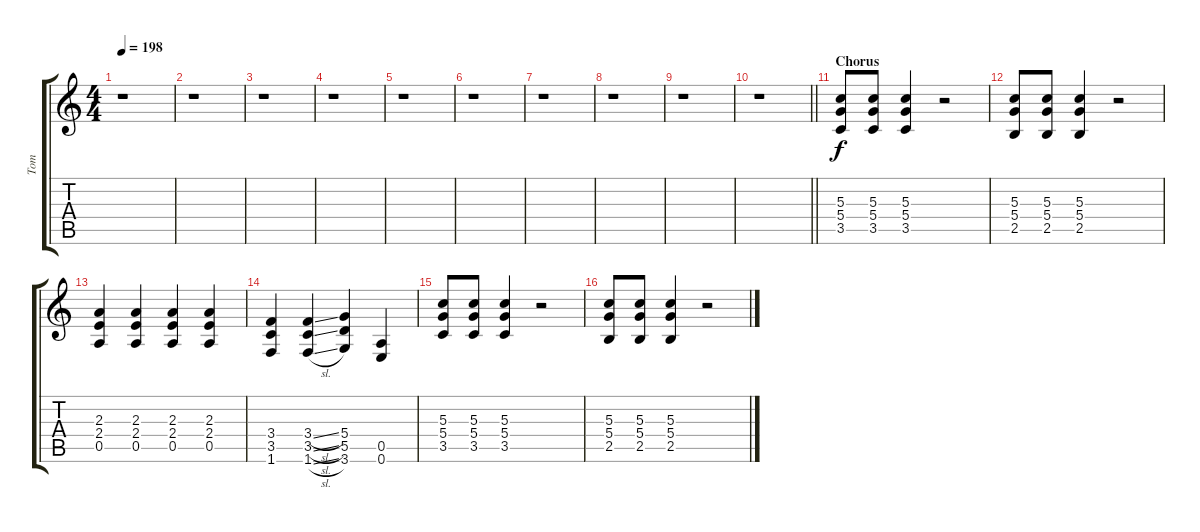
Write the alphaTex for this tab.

\track ("Tom" "Tom") {instrument distortionguitar}
\staff {score tabs}
\tuning (E4 B3 G3 D3 A2 E2) {hide}
\ts (4 4)
\tempo 198
\clef g2
\ks c
r.1{dy f} |
r.1 |
r.1 |
r.1 |
r.1 |
r.1 |
r.1 |
r.1 |
r.1 |
\barLineRight lightlight
r.1 |
\section ("" "Chorus")
(5.3 5.4 3.5).8 (5.3 5.4 3.5).8 (5.3 5.4 3.5).4 r.2 |
(5.3 5.4 2.5).8 (5.3 5.4 2.5).8 (5.3 5.4 2.5).4 r.2 |
(2.3 2.4 0.5).4 (2.3 2.4 0.5).4 (2.3 2.4 0.5).4 (2.3 2.4 0.5).4 |
(3.4 3.5 1.6).4 (3.4{sl} 3.5{sl} 1.6{sl}).4 (5.4 5.5 3.6).4 (0.5 0.6).4 |
(5.3 5.4 3.5).8 (5.3 5.4 3.5).8 (5.3 5.4 3.5).4 r.2 |
(5.3 5.4 2.5).8 (5.3 5.4 2.5).8 (5.3 5.4 2.5).4 r.2
